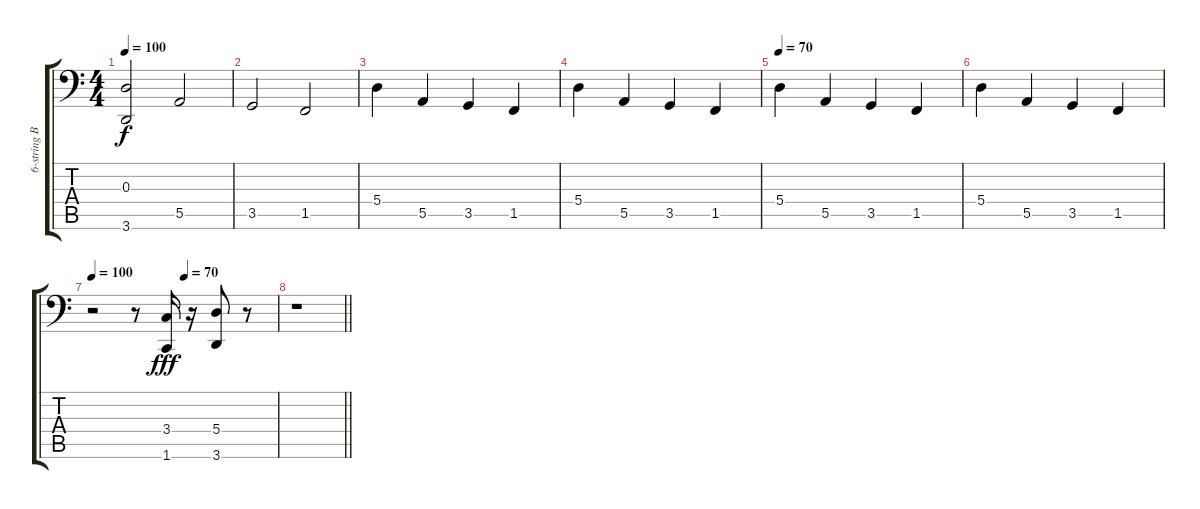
\track ("6-string Bass" "6-string B") {instrument electricbassfinger}
\staff {score tabs}
\tuning (C3 G2 D2 A1 E1 B0) {hide}
\ts (4 4)
\tempo 100
\clef f4
\ks c
(0.3 3.6).2{dy f} 5.5.2 |
3.5.2 1.5.2 |
5.4.4 5.5.4 3.5.4 1.5.4 |
5.4.4 5.5.4 3.5.4 1.5.4 |
\tempo 70
5.4.4 5.5.4 3.5.4 1.5.4 |
5.4.4 5.5.4 3.5.4 1.5.4 |
\tempo 100
\tempo (70 0.5)
r.2 r.8 (3.4 1.6).16{dy fff} r.16 (5.4 3.6).8 r.8 |
\barLineRight lightlight
r.1
